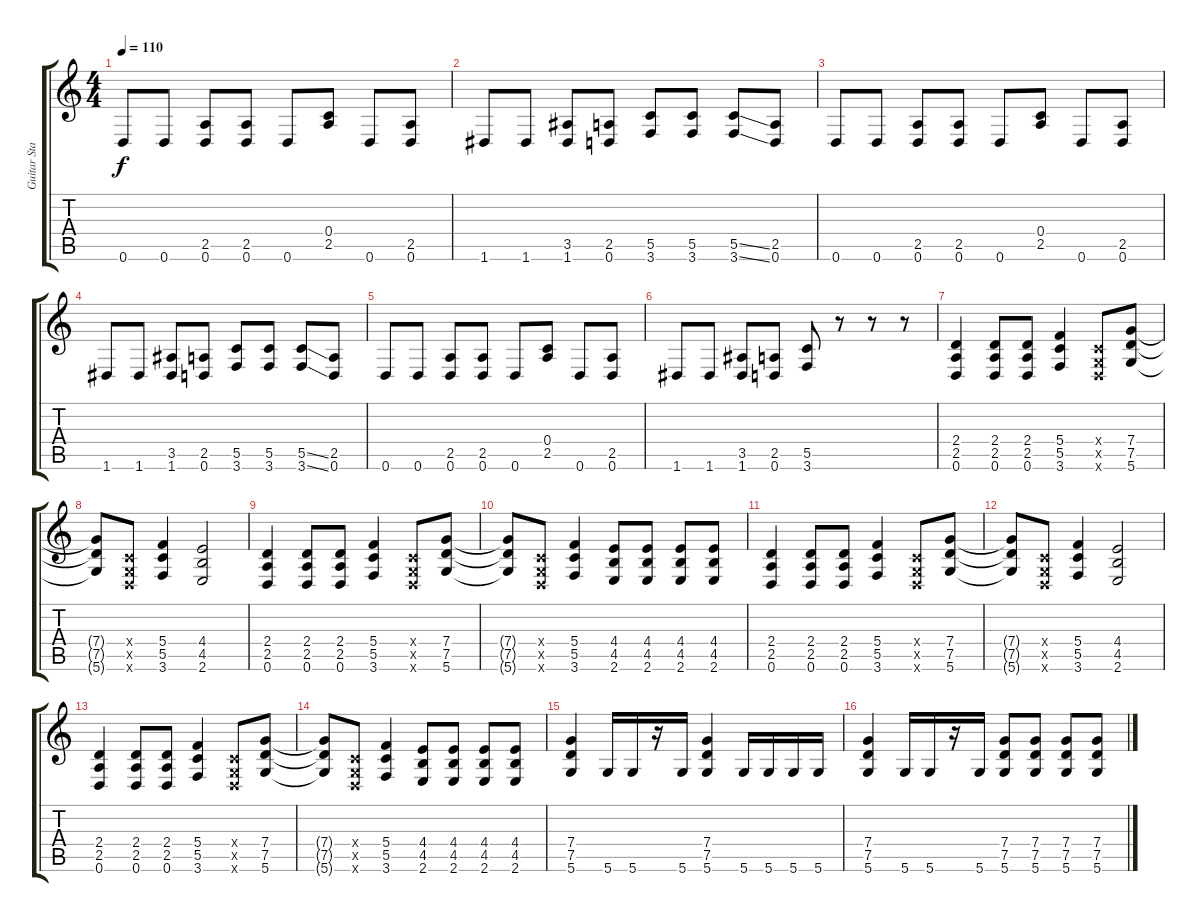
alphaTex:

\track ("Guitar Standard" "Guitar Sta") {instrument distortionguitar}
\staff {score tabs}
\tuning (D4 A3 F3 C3 G2 D2) {hide}
\ts (4 4)
\tempo 110
\clef g2
\ks c
0.6.8{dy f} 0.6.8 (2.5 0.6).8 (2.5 0.6).8 0.6.8 (0.4 2.5).8 0.6.8 (2.5 0.6).8 |
1.6.8 1.6.8 (3.5 1.6).8 (2.5 0.6).8 (5.5 3.6).8 (5.5 3.6).8 (5.5{ss} 3.6{ss}).8 (2.5 0.6).8 |
0.6.8 0.6.8 (2.5 0.6).8 (2.5 0.6).8 0.6.8 (0.4 2.5).8 0.6.8 (2.5 0.6).8 |
1.6.8 1.6.8 (3.5 1.6).8 (2.5 0.6).8 (5.5 3.6).8 (5.5 3.6).8 (5.5{ss} 3.6{ss}).8 (2.5 0.6).8 |
0.6.8 0.6.8 (2.5 0.6).8 (2.5 0.6).8 0.6.8 (0.4 2.5).8 0.6.8 (2.5 0.6).8 |
1.6.8 1.6.8 (3.5 1.6).8 (2.5 0.6).8 (5.5 3.6).8 r.8 r.8 r.8 |
(2.4 2.5 0.6).4 (2.4 2.5 0.6).8 (2.4 2.5 0.6).8 (5.4 5.5 3.6).4 (0.4{x} 0.5{x} 0.6{x}).8 (7.4 7.5 5.6).8 |
(7.4{t} 7.5{t} 5.6{t}).8 (0.4{x} 0.5{x} 0.6{x}).8 (5.4 5.5 3.6).4 (4.4 4.5 2.6).2 |
(2.4 2.5 0.6).4 (2.4 2.5 0.6).8 (2.4 2.5 0.6).8 (5.4 5.5 3.6).4 (0.4{x} 0.5{x} 0.6{x}).8 (7.4 7.5 5.6).8 |
(7.4{t} 7.5{t} 5.6{t}).8 (0.4{x} 0.5{x} 0.6{x}).8 (5.4 5.5 3.6).4 (4.4 4.5 2.6).8 (4.4 4.5 2.6).8 (4.4 4.5 2.6).8 (4.4 4.5 2.6).8 |
(2.4 2.5 0.6).4 (2.4 2.5 0.6).8 (2.4 2.5 0.6).8 (5.4 5.5 3.6).4 (0.4{x} 0.5{x} 0.6{x}).8 (7.4 7.5 5.6).8 |
(7.4{t} 7.5{t} 5.6{t}).8 (0.4{x} 0.5{x} 0.6{x}).8 (5.4 5.5 3.6).4 (4.4 4.5 2.6).2 |
(2.4 2.5 0.6).4 (2.4 2.5 0.6).8 (2.4 2.5 0.6).8 (5.4 5.5 3.6).4 (0.4{x} 0.5{x} 0.6{x}).8 (7.4 7.5 5.6).8 |
(7.4{t} 7.5{t} 5.6{t}).8 (0.4{x} 0.5{x} 0.6{x}).8 (5.4 5.5 3.6).4 (4.4 4.5 2.6).8 (4.4 4.5 2.6).8 (4.4 4.5 2.6).8 (4.4 4.5 2.6).8 |
(7.4 7.5 5.6).4 5.6.16 5.6.16 r.16 5.6.16 (7.4 7.5 5.6).4 5.6.16 5.6.16 5.6.16 5.6.16 |
(7.4 7.5 5.6).4 5.6.16 5.6.16 r.16 5.6.16 (7.4 7.5 5.6).8 (7.4 7.5 5.6).8 (7.4 7.5 5.6).8 (7.4 7.5 5.6).8
